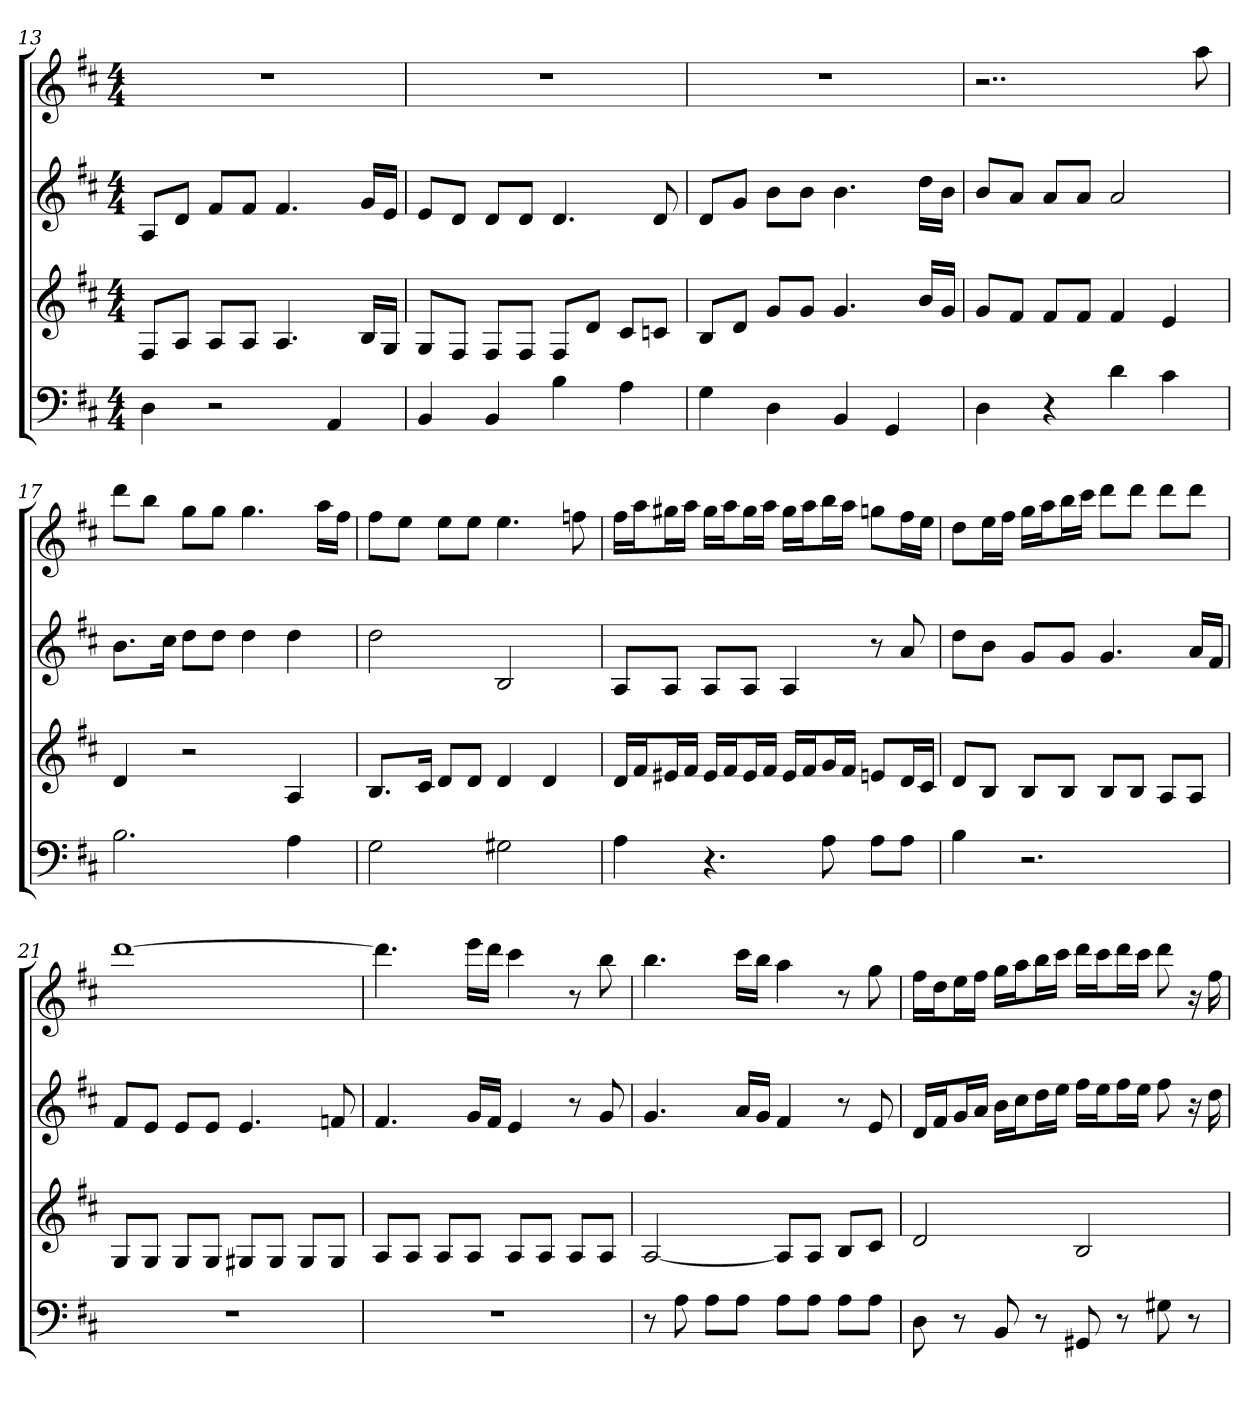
**kern	**kern	**kern	**kern
*part4	*part3	*part2	*part1
*staff4	*staff3	*staff2	*staff1
*k[f#c#]	*k[f#c#]	*k[f#c#]	*k[f#c#]
*D:	*D:	*D:	*D:
*M4/4	*M4/4	*M4/4	*M4/4
=13	=13	=13	=13
4D	8F#L	8AL	1r
.	8AJ	8dJ	.
2r	8AL	8f#L	.
.	8AJ	8f#J	.
.	4.A	4.f#	.
4AA	.	.	.
.	16BLL	16gLL	.
.	16GJJ	16eJJ	.
=14	=14	=14	=14
4BB	8GL	8eL	1r
.	8F#J	8dJ	.
4BB	8F#L	8dL	.
.	8F#J	8dJ	.
4B	8F#L	4.d	.
.	8dJ	.	.
4A	8c#L	.	.
.	8cnJ	8d	.
=15	=15	=15	=15
4G	8BL	8dL	1r
.	8dJ	8gJ	.
4D	8gL	8bL	.
.	8gJ	8bJ	.
4BB	4.g	4.b	.
4GG	.	.	.
.	16bLL	16ddLL	.
.	16gJJ	16bJJ	.
=16	=16	=16	=16
4D	8gL	8bL	2..r
.	8f#J	8aJ	.
4r	8f#L	8aL	.
.	8f#J	8aJ	.
4d	4f#	2a	.
4c#	4e	.	.
.	.	.	8aa
=17	=17	=17	=17
2.B	4d	8.bL	8dddL
.	.	.	8bbJ
.	.	16cc#Jk	.
.	2r	8ddL	8ggL
.	.	8ddJ	8ggJ
.	.	4dd	4.gg
4A	4A	4dd	.
.	.	.	16aaLL
.	.	.	16ff#JJ
=18	=18	=18	=18
2G	8.BL	2dd	8ff#L
.	.	.	8eeJ
.	16c#Jk	.	.
.	8dL	.	8eeL
.	8dJ	.	8eeJ
2G#X	4d	2B	4.ee
.	4d	.	.
.	.	.	8ffn
=19	=19	=19	=19
4A	16dLL	8AL	16ff#LL
.	16f#J	.	16aaJ
.	16e#XL	8AJ	16gg#XL
.	16f#JJ	.	16aaJJ
4.r	16e#LL	8AL	16gg#LL
.	16f#J	.	16aaJ
.	16e#L	8AJ	16gg#L
.	16f#JJ	.	16aaJJ
.	16e#LL	4A	16gg#LL
.	16f#J	.	16aaJ
8A	16gL	.	16bbL
.	16f#JJ	.	16aaJJ
8AL	8enL	8r	8ggnL
8AJ	16dL	8a	16ff#L
.	16c#JJ	.	16eeJJ
=20	=20	=20	=20
4B	8dL	8ddL	8ddL
.	8BJ	8bJ	16eeL
.	.	.	16ff#JJ
2.r	8BL	8gL	16ggLL
.	.	.	16aaJ
.	8BJ	8gJ	16bbL
.	.	.	16ccc#JJ
.	8BL	4.g	8dddL
.	8BJ	.	8dddJ
.	8AL	.	8dddL
.	8AJ	16aLL	8dddJ
.	.	16f#JJ	.
=21	=21	=21	=21
1r	8GL	8f#L	[1ddd
.	8GJ	8eJ	.
.	8GL	8eL	.
.	8GJ	8eJ	.
.	8G#XL	4.e	.
.	8G#J	.	.
.	8G#L	.	.
.	8G#J	8fn	.
=22	=22	=22	=22
1r	8AL	4.f#	4.ddd]
.	8AJ	.	.
.	8AL	.	.
.	8AJ	16gLL	16eeeLL
.	.	16f#JJ	16dddJJ
.	8AL	4e	4ccc#
.	8AJ	.	.
.	8AL	8r	8r
.	8AJ	8g	8bb
=23	=23	=23	=23
8r	[2A	4.g	4.bb
8A	.	.	.
8AL	.	.	.
8AJ	.	16aLL	16ccc#LL
.	.	16gJJ	16bbJJ
8AL	8AL]	4f#	4aa
8AJ	8AJ	.	.
8AL	8BL	8r	8r
8AJ	8c#J	8e	8gg
=24	=24	=24	=24
8D	2d	16dLL	16ff#LL
.	.	16f#J	16ddJ
8r	.	16gL	16eeL
.	.	16aJJ	16ff#JJ
8BB	.	16bLL	16ggLL
.	.	16cc#J	16aaJ
8r	.	16ddL	16bbL
.	.	16eeJJ	16ccc#JJ
8GG#X	2B	16ff#LL	16dddLL
.	.	16eeJ	16ccc#J
8r	.	16ff#L	16dddL
.	.	16eeJJ	16ccc#JJ
8G#X	.	8ff#	8ddd
8r	.	16r	16r
.	.	16dd	16ff#
=	=	=	=
*-	*-	*-	*-
